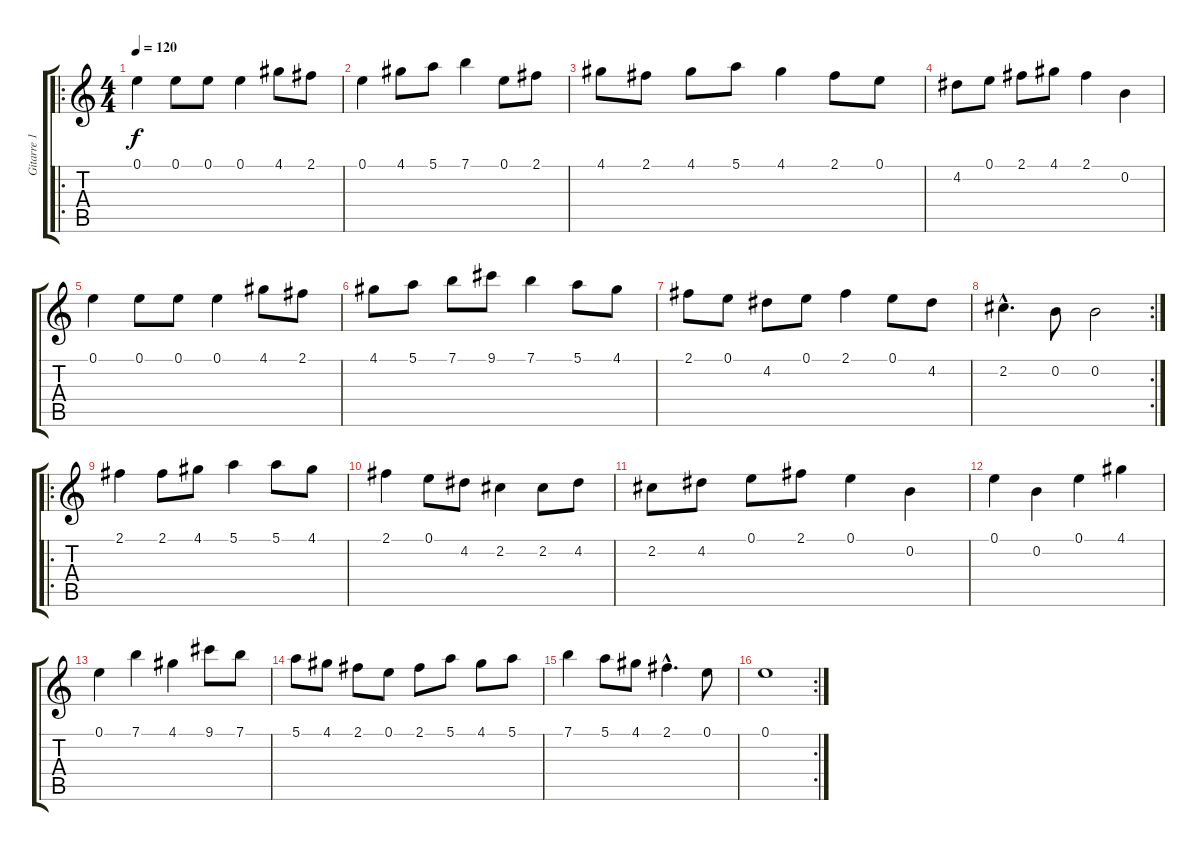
\track ("Gitarre 1" "Gitarre 1") {instrument acousticguitarnylon}
\staff {score tabs}
\tuning (E4 B3 G3 D3 A2 E2) {hide}
\ro
\ts (4 4)
\tempo 120
\clef g2
\ks c
0.1.4{dy f instrument acousticguitarnylon} 0.1.8 0.1.8 0.1.4 4.1.8 2.1.8 |
0.1.4 4.1.8 5.1.8 7.1.4 0.1.8 2.1.8 |
4.1.8 2.1.8 4.1.8 5.1.8 4.1.4 2.1.8 0.1.8 |
4.2.8 0.1.8 2.1.8 4.1.8 2.1.4 0.2.4 |
0.1.4 0.1.8 0.1.8 0.1.4 4.1.8 2.1.8 |
4.1.8 5.1.8 7.1.8 9.1.8 7.1.4 5.1.8 4.1.8 |
2.1.8 0.1.8 4.2.8 0.1.8 2.1.4 0.1.8 4.2.8 |
\rc 2
2.2{hac}.4{d} 0.2.8 0.2.2 |
\ro
2.1.4 2.1.8 4.1.8 5.1.4 5.1.8 4.1.8 |
2.1.4 0.1.8 4.2.8 2.2.4 2.2.8 4.2.8 |
2.2.8 4.2.8 0.1.8 2.1.8 0.1.4 0.2.4 |
0.1.4 0.2.4 0.1.4 4.1.4 |
0.1.4 7.1.4 4.1.4 9.1.8 7.1.8 |
5.1.8 4.1.8 2.1.8 0.1.8 2.1.8 5.1.8 4.1.8 5.1.8 |
7.1.4 5.1.8 4.1.8 2.1{hac}.4{d} 0.1.8 |
\rc 2
0.1.1
